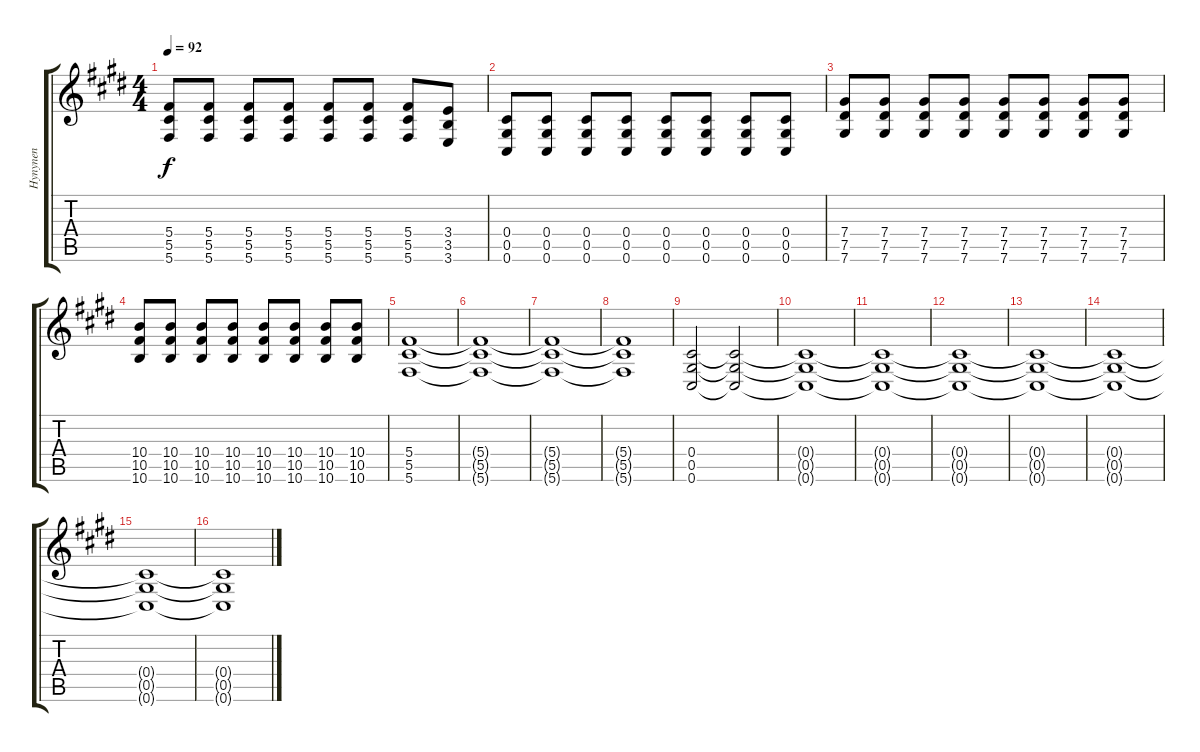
\track ("Hynynen" "Hynynen") {instrument distortionguitar}
\staff {score tabs}
\tuning (Eb4 Bb3 Gb3 Db3 Ab2 Db2) {hide}
\ts (4 4)
\tempo 92
\clef g2
\ks c#minor
(5.4 5.5 5.6).8{dy f} (5.4 5.5 5.6).8 (5.4 5.5 5.6).8 (5.4 5.5 5.6).8 (5.4 5.5 5.6).8 (5.4 5.5 5.6).8 (5.4 5.5 5.6).8 (3.4 3.5 3.6).8 |
(0.4 0.5 0.6).8 (0.4 0.5 0.6).8 (0.4 0.5 0.6).8 (0.4 0.5 0.6).8 (0.4 0.5 0.6).8 (0.4 0.5 0.6).8 (0.4 0.5 0.6).8 (0.4 0.5 0.6).8 |
(7.4 7.5 7.6).8 (7.4 7.5 7.6).8 (7.4 7.5 7.6).8 (7.4 7.5 7.6).8 (7.4 7.5 7.6).8 (7.4 7.5 7.6).8 (7.4 7.5 7.6).8 (7.4 7.5 7.6).8 |
(10.4 10.5 10.6).8 (10.4 10.5 10.6).8 (10.4 10.5 10.6).8 (10.4 10.5 10.6).8 (10.4 10.5 10.6).8 (10.4 10.5 10.6).8 (10.4 10.5 10.6).8 (10.4 10.5 10.6).8 |
(5.4 5.5 5.6).1{volume 9} |
(5.4{t} 5.5{t} 5.6{t}).1 |
(5.4{t} 5.5{t} 5.6{t}).1{volume 5} |
(5.4{t} 5.5{t} 5.6{t}).1 |
(0.4 0.5 0.6).2{volume 13} (0.4{t} 0.5{t} 0.6{t}).2{volume 10} |
(0.4{t} 0.5{t} 0.6{t}).1 |
(0.4{t} 0.5{t} 0.6{t}).1{volume 7} |
(0.4{t} 0.5{t} 0.6{t}).1 |
(0.4{t} 0.5{t} 0.6{t}).1{volume 5} |
(0.4{t} 0.5{t} 0.6{t}).1 |
(0.4{t} 0.5{t} 0.6{t}).1{volume 2} |
(0.4{t} 0.5{t} 0.6{t}).1
